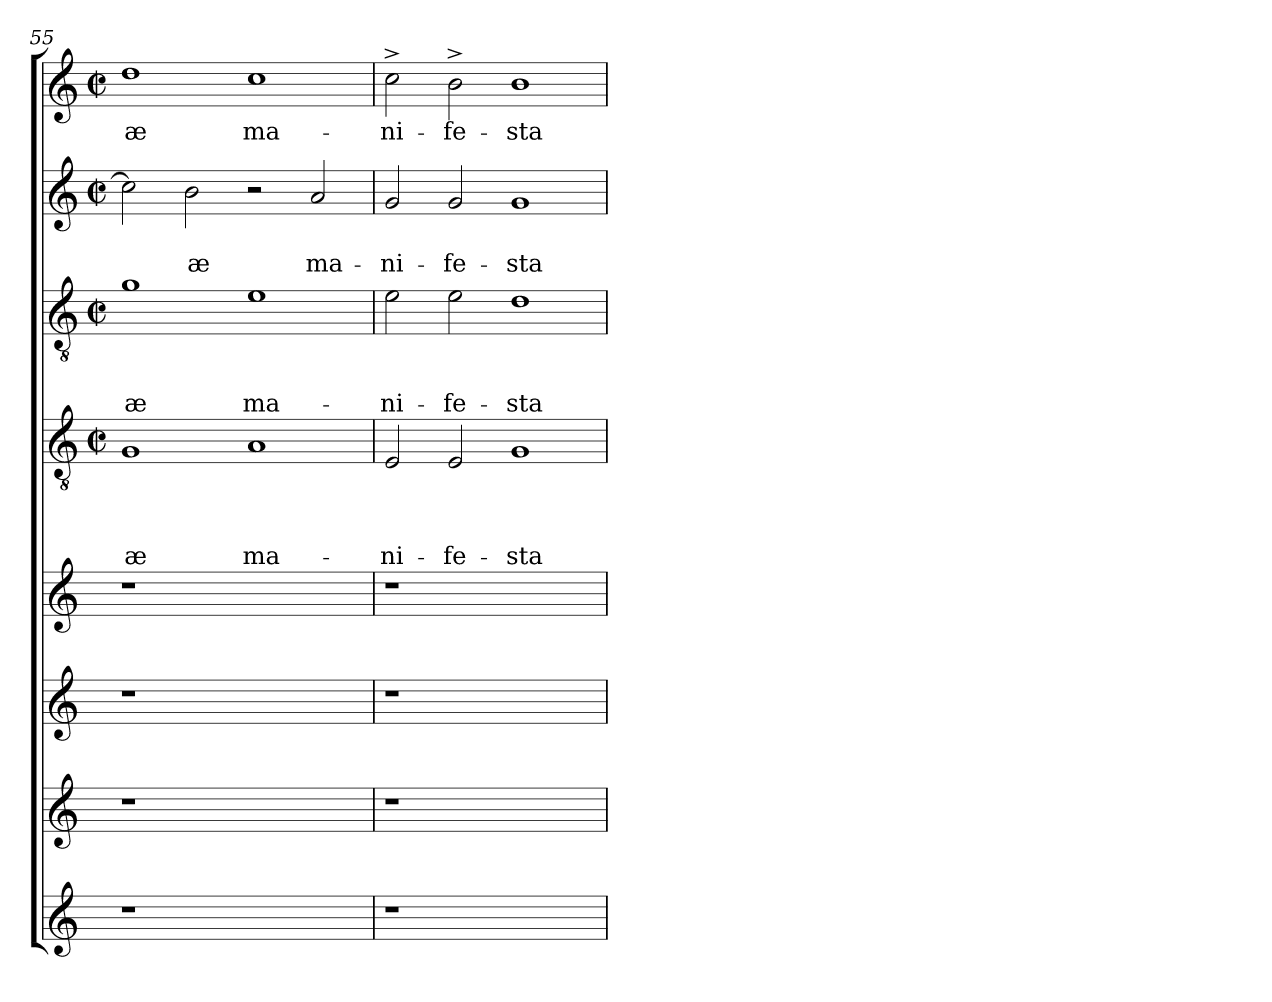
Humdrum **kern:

**kern	**kern	**kern	**kern	**kern	**text	**text	**text	**text	**kern	**text	**text	**text	**kern	**text	**text	**kern	**text
*part8	*part7	*part6	*part5	*part4	*part4	*part4	*part4	*part4	*part3	*part3	*part3	*part3	*part2	*part2	*part2	*part1	*part1
*staff8	*staff7	*staff6	*staff5	*staff4	*staff4	*staff4	*staff4	*staff4	*staff3	*staff3	*staff3	*staff3	*staff2	*staff2	*staff2	*staff1	*staff1
*clefG2	*clefG2	*clefG2	*clefG2	*clefGv2	*	*	*	*	*clefGv2	*	*	*	*clefG2	*	*	*clefG2	*
*k[]	*k[]	*k[]	*k[]	*k[]	*	*	*	*	*k[]	*	*	*	*k[]	*	*	*k[]	*
*C:	*C:	*C:	*C:	*C:	*	*	*	*	*C:	*	*	*	*C:	*	*	*C:	*
*	*	*	*	*M2/2	*	*	*	*	*M2/2	*	*	*	*M2/2	*	*	*M2/2	*
*	*	*	*	*met(c|)	*	*	*	*	*met(c|)	*	*	*	*met(c|)	*	*	*met(c|)	*
=55	=55	=55	=55	=55	=55	=55	=55	=55	=55	=55	=55	=55	=55	=55	=55	=55	=55
!	!	!	!	!	!	!	!	!LO:LY:b	!	!	!	!LO:LY:b	!	!	!	!	!LO:LY:b
1r	1r	1r	1r	1G	.	.	.	-æ	1g	.	.	-æ	2cc\]	.	.	1dd	-æ
!	!	!	!	!	!	!	!	!	!	!	!	!	!	!	!LO:LY:b	!	!
.	.	.	.	.	.	.	.	.	.	.	.	.	2b\	.	-æ	.	.
!	!	!	!	!	!	!	!	!LO:LY:b	!	!	!	!LO:LY:b	!	!	!	!	!LO:LY:b
1ryy	1ryy	1ryy	1ryy	1A	.	.	.	ma-	1e	.	.	ma-	2r	.	.	1cc	ma-
!	!	!	!	!	!	!	!	!	!	!	!	!	!	!	!LO:LY:b	!	!
.	.	.	.	.	.	.	.	.	.	.	.	.	2a/	.	ma-	.	.
=56	=56	=56	=56	=56	=56	=56	=56	=56	=56	=56	=56	=56	=56	=56	=56	=56	=56
!	!	!	!	!	!	!	!	!LO:LY:b	!	!	!	!LO:LY:b	!	!	!LO:LY:b	!	!LO:LY:b
1r	1r	1r	1r	2E/	.	.	.	-ni-	2e\	.	.	-ni-	2g/	.	-ni-	2cc^>\	-ni-
!	!	!	!	!	!	!	!	!LO:LY:b	!	!	!	!LO:LY:b	!	!	!LO:LY:b	!	!LO:LY:b
.	.	.	.	2E/	.	.	.	-fe-	2e\	.	.	-fe-	2g/	.	-fe-	2b^>\	-fe-
!	!	!	!	!	!	!	!	!LO:LY:b	!	!	!	!LO:LY:b	!	!	!LO:LY:b	!	!LO:LY:b
1ryy	1ryy	1ryy	1ryy	1G	.	.	.	-sta-	1d	.	.	-sta-	[<1g	.	-sta-	1b	-sta-
=	=	=	=	=	=	=	=	=	=	=	=	=	=	=	=	=	=
*-	*-	*-	*-	*-	*-	*-	*-	*-	*-	*-	*-	*-	*-	*-	*-	*-	*-
